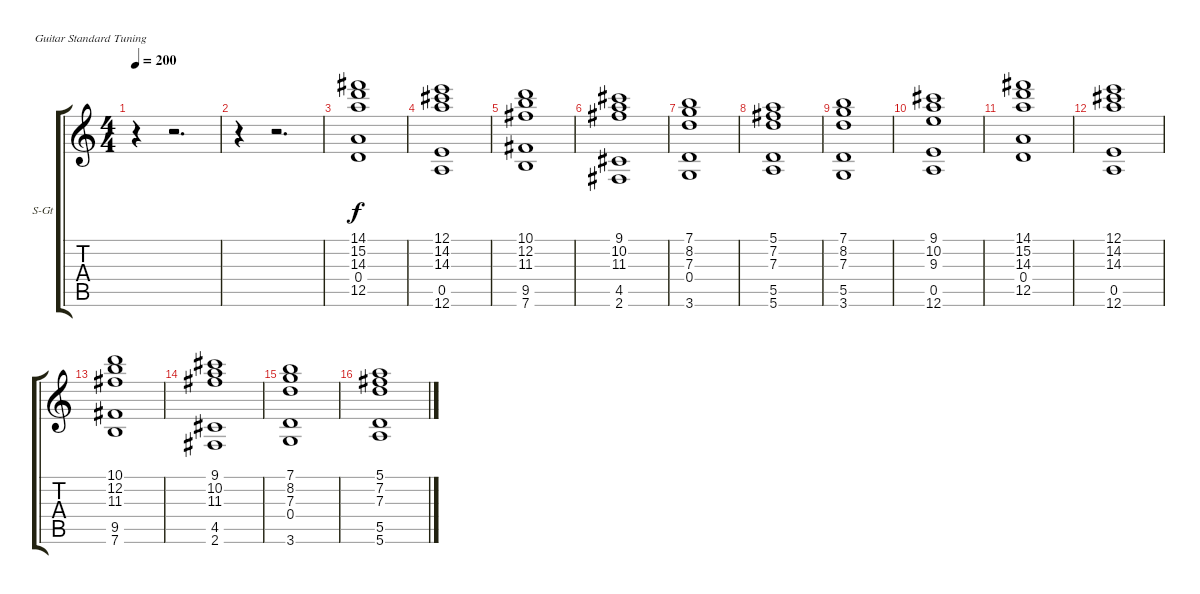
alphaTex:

\bracketExtendMode groupsimilarinstruments
\firstSystemTrackNameOrientation horizontal
\otherSystemsTrackNameOrientation horizontal
\track ("High Soundy Thing" "S-Gt") {instrument synthstrings2}
\staff {score tabs}
\tuning (E4 B3 G3 D3 A2 E2)
\displaytranspose 12
\ts (4 4)
\tempo 200
\clef g2
\ks c
r.4{dy f} r.2{d} |
r.4 r.2{d} |
(14.1 15.2 14.3 0.4 12.5).1 |
(12.1 14.2 14.3 0.5 12.6).1 |
(10.1 12.2 11.3 9.5 7.6).1 |
(9.1 10.2 11.3 4.5 2.6).1 |
(7.1 8.2 7.3 0.4 3.6).1 |
(5.1 7.2 7.3 5.5 5.6).1 |
(7.1 8.2 7.3 5.5 3.6).1 |
(9.1 10.2 9.3 0.5 12.6).1 |
(14.1 15.2 14.3 0.4 12.5).1 |
(12.1 14.2 14.3 0.5 12.6).1 |
(10.1 12.2 11.3 9.5 7.6).1 |
(9.1 10.2 11.3 4.5 2.6).1 |
(7.1 8.2 7.3 0.4 3.6).1 |
(5.1 7.2 7.3 5.5 5.6).1
